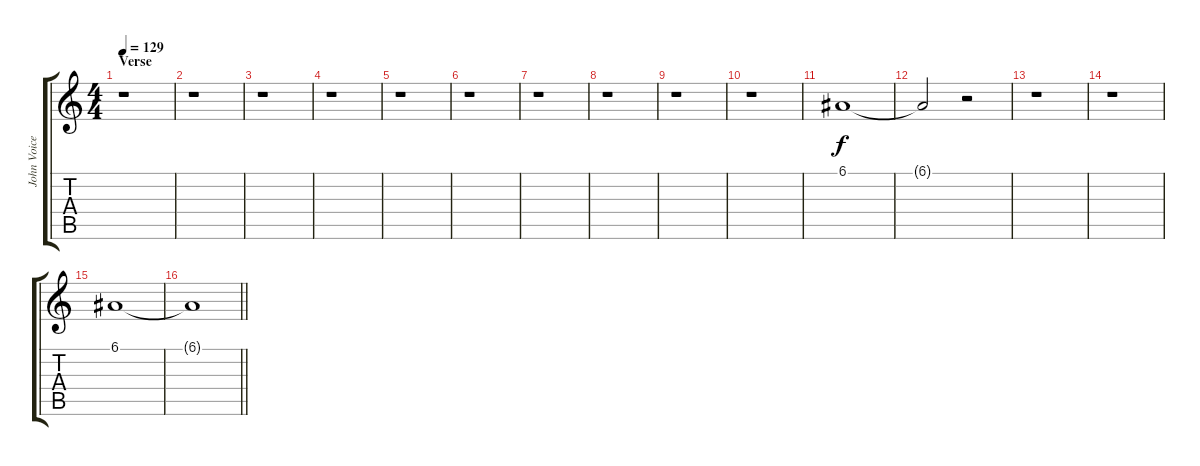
\track ("John Voice" "John Voice") {instrument lead2sawtooth}
\staff {score tabs}
\tuning (E4 B3 G3 D3 A2 E2) {hide}
\ts (4 4)
\section ("" "Verse")
\tempo 129
\clef g2
\ks c
r.1{dy f} |
r.1 |
r.1 |
r.1 |
r.1 |
r.1 |
r.1 |
r.1 |
r.1 |
r.1 |
6.1.1 |
6.1{t}.2 r.2 |
r.1 |
r.1 |
6.1.1 |
\barLineRight lightlight
6.1{t}.1
